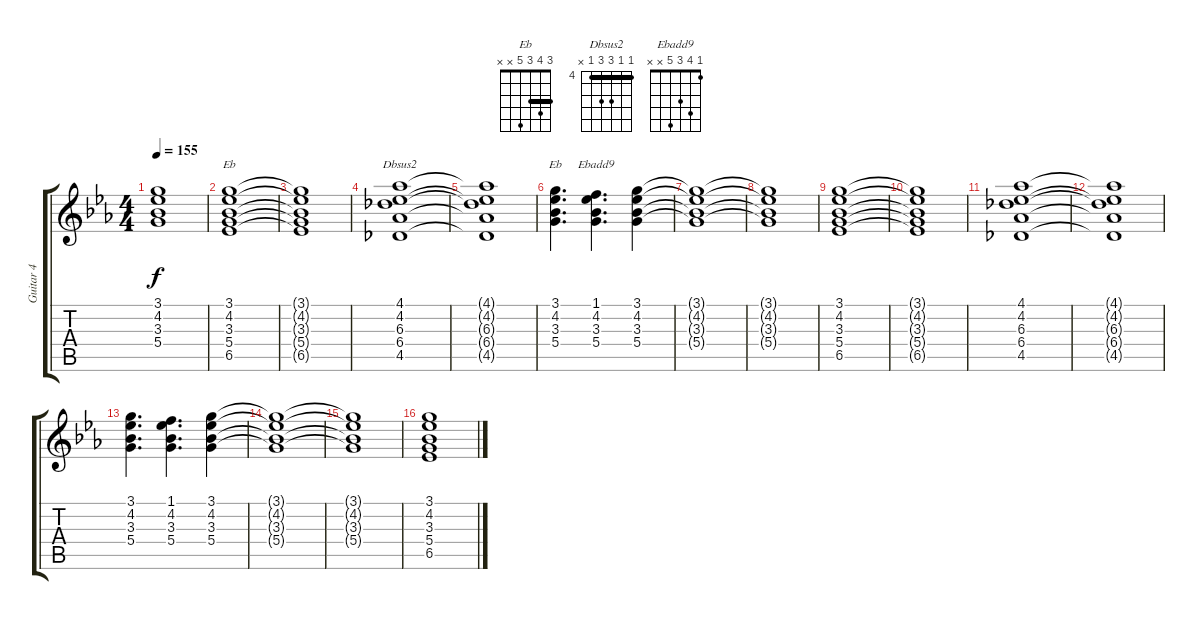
\track ("Guitar 4" "Guitar 4") {instrument acousticguitarsteel}
\staff {score tabs}
\tuning (E4 B3 G3 D3 A2 E2) {hide}
\chord ("Eb" 3 4 3 5 6 x) {firstfret 3 barre 3}
\chord ("Dbsus2" 4 4 6 6 4 x) {firstfret 4 barre 4}
\chord ("Eb" 3 4 3 5 x x) {barre 3}
\chord ("Ebadd9" 1 4 3 5 x x)
\ts (4 4)
\tempo 155
\clef g2
\ks eb
(3.1{t} 4.2{t} 3.3{t} 5.4{t}).1{dy f} |
(3.1 4.2 3.3 5.4 6.5).1{ch "Eb"} |
(3.1{t} 4.2{t} 3.3{t} 5.4{t} 6.5{t}).1 |
(4.1 4.2 6.3 6.4 4.5).1{ch "Dbsus2"} |
(4.1{t} 4.2{t} 6.3{t} 6.4{t} 4.5{t}).1 |
(3.1 4.2 3.3 5.4).4{d ch "Eb"} (1.1 4.2 3.3 5.4).4{d ch "Ebadd9"} (3.1 4.2 3.3 5.4).4 |
(3.1{t} 4.2{t} 3.3{t} 5.4{t}).1 |
(3.1{t} 4.2{t} 3.3{t} 5.4{t}).1 |
(3.1 4.2 3.3 5.4 6.5).1 |
(3.1{t} 4.2{t} 3.3{t} 5.4{t} 6.5{t}).1 |
(4.1 4.2 6.3 6.4 4.5).1 |
(4.1{t} 4.2{t} 6.3{t} 6.4{t} 4.5{t}).1 |
(3.1 4.2 3.3 5.4).4{d} (1.1 4.2 3.3 5.4).4{d} (3.1 4.2 3.3 5.4).4 |
(3.1{t} 4.2{t} 3.3{t} 5.4{t}).1 |
(3.1{t} 4.2{t} 3.3{t} 5.4{t}).1 |
(3.1 4.2 3.3 5.4 6.5).1
